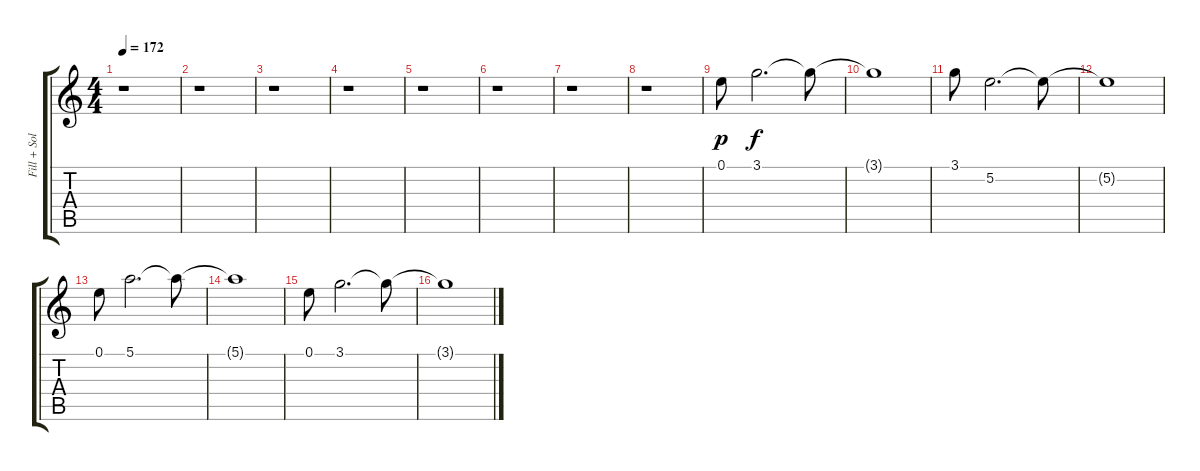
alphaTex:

\track ("Fill + Solo" "Fill + Sol") {instrument overdrivenguitar}
\staff {score tabs}
\tuning (E4 B3 G3 D3 A2 E2) {hide}
\ts (4 4)
\tempo 172
\clef g2
\ks c
r.1{dy f} |
r.1 |
r.1 |
r.1 |
r.1 |
r.1 |
r.1 |
r.1 |
0.1.8{dy p} 3.1.2{d dy f} 3.1{t}.8 |
3.1{t}.1 |
3.1.8 5.2.2{d} 5.2{t}.8 |
5.2{t}.1 |
0.1.8 5.1.2{d} 5.1{t}.8 |
5.1{t}.1 |
0.1.8 3.1.2{d} 3.1{t}.8 |
3.1{t}.1
